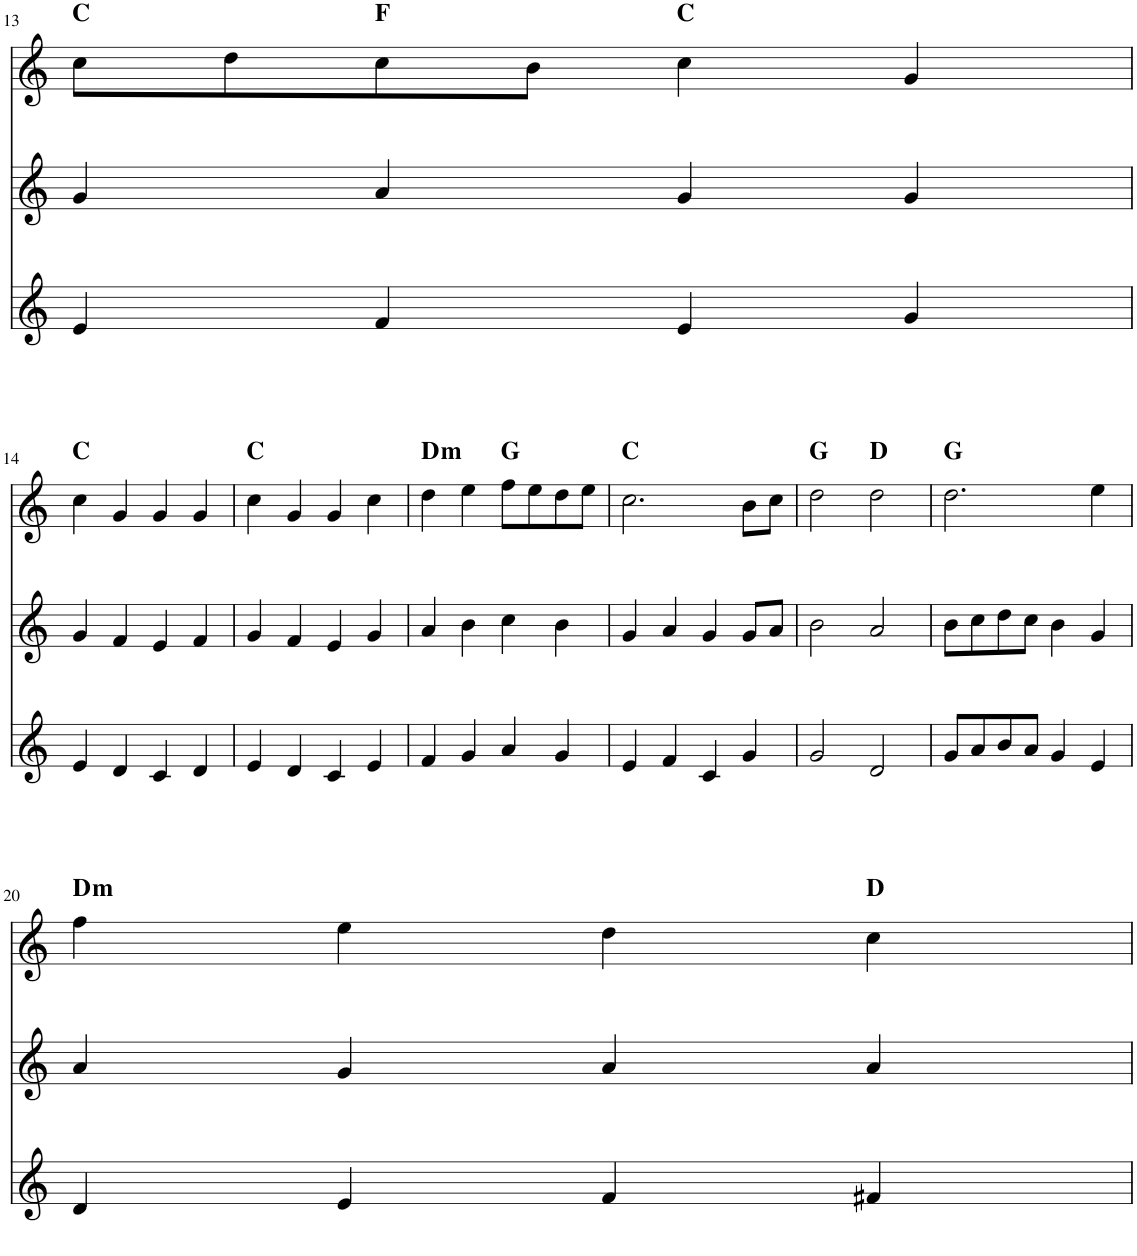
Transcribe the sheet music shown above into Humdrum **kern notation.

**kern	**kern	**kern	**harte
*part3	*part2	*part1	*part1
*staff3	*staff2	*staff1	*
*I"Flöte 3	*I"Flöte 2	*I"Flöte 1	*
*I'Fl	*	*I'Fl	*
!!LO:PB:g=z
*clefG2	*clefG2	*clefG2	*
*	*Trd-7c-12	*	*
*k[]	*k[]	*k[]	*
*M4/4	*M4/4	*M4/4	*
=13	=13	=13	=13
4e/	4g/	8cc\L	C:maj
.	.	8dd\	.
4f/	4a/	8cc\	F:maj
.	.	8b\J	.
4e/	4g/	4cc\	C:maj
4g/	4g/	4g/	.
!!LO:LB:g=z
=14	=14	=14	=14
4e/	4g/	4cc\	C:maj
4d/	4f/	4g/	.
4c/	4e/	4g/	.
4d/	4f/	4g/	.
=15	=15	=15	=15
4e/	4g/	4cc\	C:maj
4d/	4f/	4g/	.
4c/	4e/	4g/	.
4e/	4g/	4cc\	.
=16	=16	=16	=16
!	!	!	!LO:H:kt=m
4f/	4a/	4dd\	D:min
4g/	4b\	4ee\	.
4a/	4cc\	8ff\L	G:maj
.	.	8ee\	.
4g/	4b\	8dd\	.
.	.	8ee\J	.
=17	=17	=17	=17
4e/	4g/	2.cc\	C:maj
4f/	4a/	.	.
4c/	4g/	.	.
4g/	8g/L	8b\L	.
.	8a/J	8cc\J	.
=18	=18	=18	=18
2g/	2b\	2dd\	G:maj
2d/	2a/	2dd\	D:maj
=19	=19	=19	=19
8g/L	8b\L	2.dd\	G:maj
8a/	8cc\	.	.
8b/	8dd\	.	.
8a/J	8cc\J	.	.
4g/	4b\	.	.
4e/	4g/	4ee\	.
!!LO:LB:g=z
=20	=20	=20	=20
!	!	!	!LO:H:kt=m
4d/	4a/	4ff\	D:min
4e/	4g/	4ee\	.
4f/	4a/	4dd\	.
4f#X/	4a/	4cc\	D:maj
=	=	=	=
*-	*-	*-	*-
